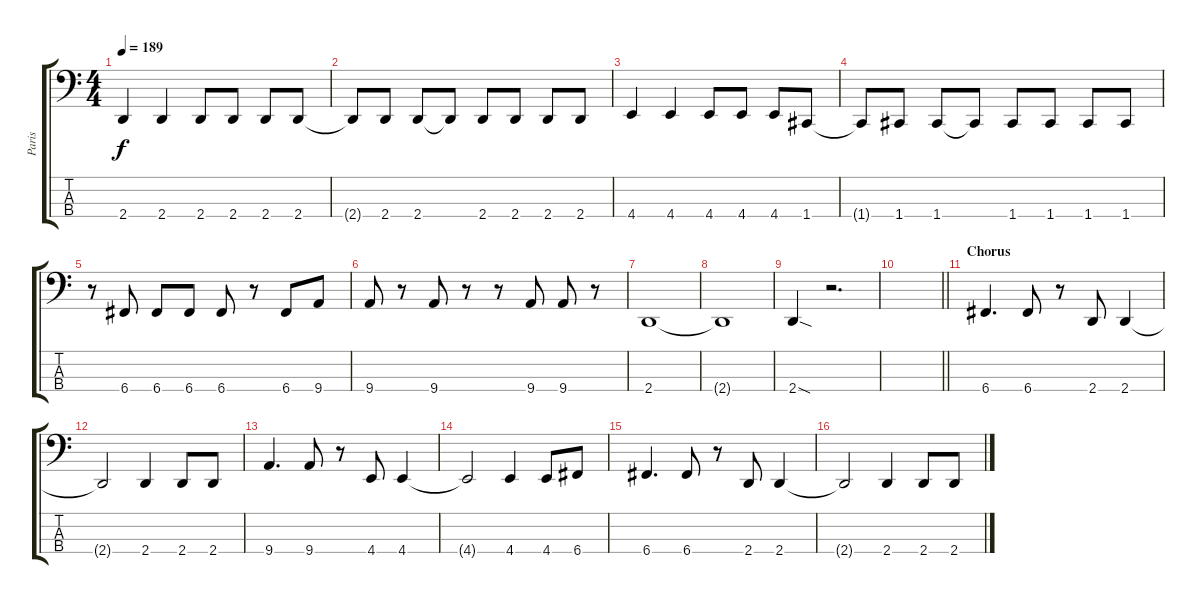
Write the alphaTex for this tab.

\track ("Paris" "Paris") {instrument electricbasspick}
\staff {score tabs}
\tuning (F2 C2 G1 C1) {hide}
\ts (4 4)
\tempo 189
\clef f4
\ks c
2.4.4{dy f} 2.4.4 2.4.8 2.4.8 2.4.8 2.4.8 |
2.4{t}.8 2.4.8 2.4.8 2.4{t}.8 2.4.8 2.4.8 2.4.8 2.4.8 |
4.4.4 4.4.4 4.4.8 4.4.8 4.4.8 1.4.8 |
1.4{t}.8 1.4.8 1.4.8 1.4{t}.8 1.4.8 1.4.8 1.4.8 1.4.8 |
r.8 6.4.8 6.4.8 6.4.8 6.4.8 r.8 6.4.8 9.4.8 |
9.4.8 r.8 9.4.8 r.8 r.8 9.4.8 9.4.8 r.8 |
2.4.1 |
2.4{t}.1 |
2.4{sod}.4 r.2{d} |
\barLineRight lightlight
|
\section ("" "Chorus")
6.4.4{d} 6.4.8 r.8 2.4.8 2.4.4 |
2.4{t}.2 2.4.4 2.4.8 2.4.8 |
9.4.4{d} 9.4.8 r.8 4.4.8 4.4.4 |
4.4{t}.2 4.4.4 4.4.8 6.4.8 |
6.4.4{d} 6.4.8 r.8 2.4.8 2.4.4 |
2.4{t}.2 2.4.4 2.4.8 2.4.8
